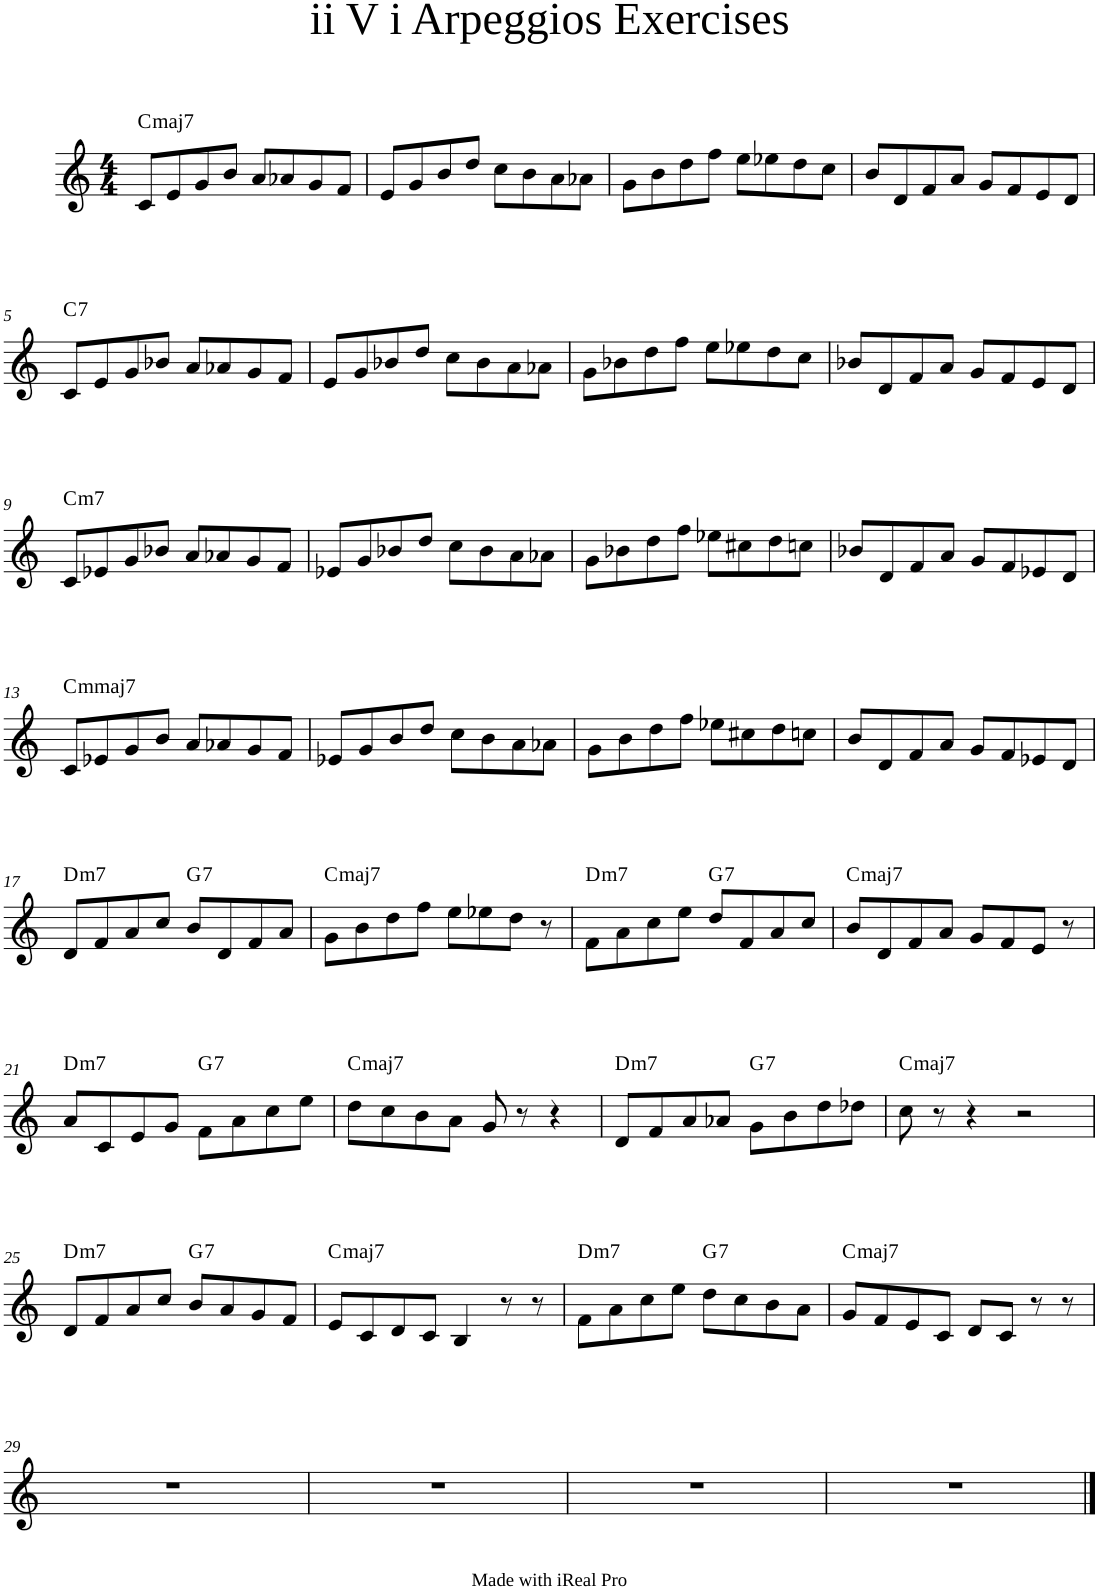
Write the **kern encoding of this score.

**kern	**harte
*part1	*part1
*staff1	*
*I"Lead sheet	*
*clefG2	*
*k[]	*
*M4/4	*
=1	=1
!	!LO:H:kt=maj7
8c/L	C:maj7
8e/	.
8g/	.
8b/J	.
8a/L	.
8a-X/	.
8g/	.
8f/J	.
=2	=2
8e/L	.
8g/	.
8b/	.
8dd/J	.
8cc\L	.
8b\	.
8a\	.
8a-X\J	.
=3	=3
8g\L	.
8b\	.
8dd\	.
8ff\J	.
8ee\L	.
8ee-X\	.
8dd\	.
8cc\J	.
=4	=4
8b/L	.
8d/	.
8f/	.
8a/J	.
8g/L	.
8f/	.
8e/	.
8d/J	.
!!LO:LB:g=z
=5	=5
!	!LO:H:kt=7
8c/L	C:7
8e/	.
8g/	.
8b-X/J	.
8a/L	.
8a-X/	.
8g/	.
8f/J	.
=6	=6
8e/L	.
8g/	.
8b-X/	.
8dd/J	.
8cc\L	.
8b-\	.
8a\	.
8a-X\J	.
=7	=7
8g\L	.
8b-X\	.
8dd\	.
8ff\J	.
8ee\L	.
8ee-X\	.
8dd\	.
8cc\J	.
=8	=8
8b-X/L	.
8d/	.
8f/	.
8a/J	.
8g/L	.
8f/	.
8e/	.
8d/J	.
!!LO:LB:g=z
=9	=9
!	!LO:H:kt=m7
8c/L	C:min7
8e-X/	.
8g/	.
8b-X/J	.
8a/L	.
8a-X/	.
8g/	.
8f/J	.
=10	=10
8e-X/L	.
8g/	.
8b-X/	.
8dd/J	.
8cc\L	.
8b-\	.
8a\	.
8a-X\J	.
=11	=11
8g\L	.
8b-X\	.
8dd\	.
8ff\J	.
8ee-X\L	.
8cc#X\	.
8dd\	.
8ccn\J	.
=12	=12
8b-X/L	.
8d/	.
8f/	.
8a/J	.
8g/L	.
8f/	.
8e-X/	.
8d/J	.
!!LO:LB:g=z
=13	=13
!	!LO:H:kt=mmaj7
8c/L	C:minmaj7
8e-X/	.
8g/	.
8b/J	.
8a/L	.
8a-X/	.
8g/	.
8f/J	.
=14	=14
8e-X/L	.
8g/	.
8b/	.
8dd/J	.
8cc\L	.
8b\	.
8a\	.
8a-X\J	.
=15	=15
8g\L	.
8b\	.
8dd\	.
8ff\J	.
8ee-X\L	.
8cc#X\	.
8dd\	.
8ccn\J	.
=16	=16
8b/L	.
8d/	.
8f/	.
8a/J	.
8g/L	.
8f/	.
8e-X/	.
8d/J	.
!!LO:LB:g=z
=17	=17
!	!LO:H:kt=m7
8d/L	D:min7
8f/	.
8a/	.
8cc/J	.
!	!LO:H:kt=7
8b/L	G:7
8d/	.
8f/	.
8a/J	.
=18	=18
!	!LO:H:kt=maj7
8g\L	C:maj7
8b\	.
8dd\	.
8ff\J	.
8ee\L	.
8ee-X\	.
8dd\J	.
8r	.
=19	=19
!	!LO:H:kt=m7
8f\L	D:min7
8a\	.
8cc\	.
8ee\J	.
!	!LO:H:kt=7
8dd/L	G:7
8f/	.
8a/	.
8cc/J	.
=20	=20
!	!LO:H:kt=maj7
8b/L	C:maj7
8d/	.
8f/	.
8a/J	.
8g/L	.
8f/	.
8e/J	.
8r	.
!!LO:LB:g=z
=21	=21
!	!LO:H:kt=m7
8a/L	D:min7
8c/	.
8e/	.
8g/J	.
!	!LO:H:kt=7
8f\L	G:7
8a\	.
8cc\	.
8ee\J	.
=22	=22
!	!LO:H:kt=maj7
8dd\L	C:maj7
8cc\	.
8b\	.
8a\J	.
8g/	.
8r	.
4r	.
=23	=23
!	!LO:H:kt=m7
8d/L	D:min7
8f/	.
8a/	.
8a-X/J	.
!	!LO:H:kt=7
8g\L	G:7
8b\	.
8dd\	.
8dd-X\J	.
=24	=24
!	!LO:H:kt=maj7
8cc\	C:maj7
8r	.
4r	.
2r	.
!!LO:LB:g=z
=25	=25
!	!LO:H:kt=m7
8d/L	D:min7
8f/	.
8a/	.
8cc/J	.
!	!LO:H:kt=7
8b/L	G:7
8a/	.
8g/	.
8f/J	.
=26	=26
!	!LO:H:kt=maj7
8e/L	C:maj7
8c/	.
8d/	.
8c/J	.
4B/	.
8r	.
8r	.
=27	=27
!	!LO:H:kt=m7
8f\L	D:min7
8a\	.
8cc\	.
8ee\J	.
!	!LO:H:kt=7
8dd\L	G:7
8cc\	.
8b\	.
8a\J	.
=28	=28
!	!LO:H:kt=maj7
8g/L	C:maj7
8f/	.
8e/	.
8c/J	.
8d/L	.
8c/J	.
8r	.
8r	.
!!LO:LB:g=z
=29	=29
1r	.
=30	=30
1r	.
=31	=31
1r	.
=32	=32
1r	.
==	==
*-	*-
